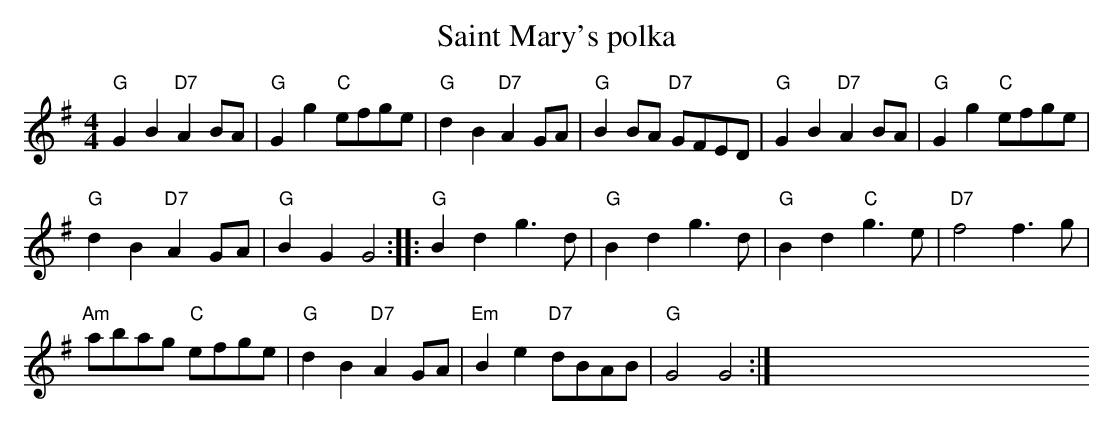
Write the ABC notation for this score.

X:1
T:Saint Mary's polka
M:4/4
L:1/4
K:G
"G"G B "D7"A B/A/ | "G"G g "C"e/f/g/e/ |\
 "G"d B "D7"A G/A/ | "G"B B/A/ "D7"G/F/E/D/ |\
"G"G B "D7"A B/A/ | "G"G g "C"e/f/g/e/ |
 "G"d B "D7"A G/A/ | "G"B G G2 ::\
"G"B d g>d |  "G"B d g>d |\
 "G"B d "C"g>e | "D7"f2 f>g |
"Am"a/b/a/g/ "C"e/f/g/e/ | "G"d B "D7"A G/A/ |\
 "Em"B e "D7"d/B/A/B/ | "G"G2 G2 :|\
  xxxx [] xxxx []
